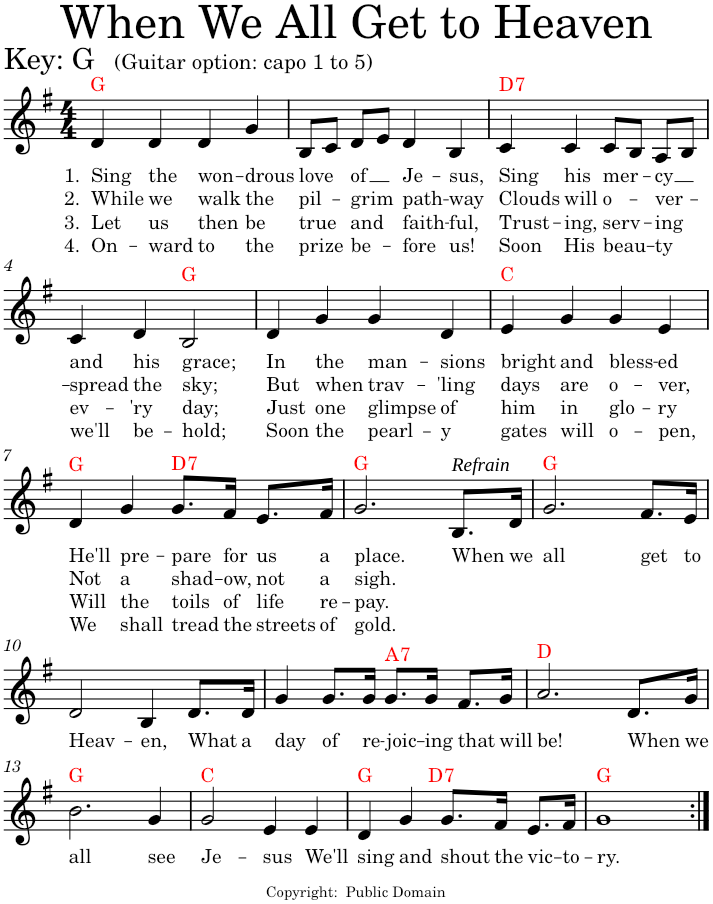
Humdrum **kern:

**kern	**text	**text	**text	**text	**harte
*part1	*part1	*part1	*part1	*part1	*part1
*staff1	*staff1	*staff1	*staff1	*staff1	*
*I"Piano	*	*	*	*	*
*I'Pno.	*	*	*	*	*
*clefG2	*	*	*	*	*
*k[f#]	*	*	*	*	*
*M4/4	*	*	*	*	*
=1	=1	=1	=1	=1	=1
!	!LO:LY:b	!LO:LY:b	!LO:LY:b	!LO:LY:b	!
4d/	1. Sing	2. While	-3. Let	4. On-	G:maj
!	!LO:LY:b	!LO:LY:b	!LO:LY:b	!LO:LY:b	!
4d/	the	we	us	-ward	.
!	!LO:LY:b	!LO:LY:b	!LO:LY:b	!LO:LY:b	!
4d/	won-	walk	then	to	.
!	!LO:LY:b	!LO:LY:b	!LO:LY:b	!LO:LY:b	!
4g/	-drous	the	be	the	.
=2	=2	=2	=2	=2	=2
!	!LO:LY:b	!LO:LY:b	!LO:LY:b	!LO:LY:b	!
8B/L	love	pil-	true	prize	.
8c/J	.	.	.	.	.
!	!LO:LY:b	!LO:LY:b	!LO:LY:b	!LO:LY:b	!
8d/L	of	-grim	and	be-	.
8e/J	.	.	.	.	.
!	!LO:LY:b	!LO:LY:b	!LO:LY:b	!LO:LY:b	!
4d/	Je-	path-	-faith-	-fore	.
!	!LO:LY:b	!LO:LY:b	!LO:LY:b	!LO:LY:b	!
4B/	-sus,	-way	ful,	us!	.
=3	=3	=3	=3	=3	=3
!	!LO:LY:b	!LO:LY:b	!LO:LY:b	!LO:LY:b	!LO:H:kt=7
4c/	Sing	Clouds	Trust-	Soon	D:7
!	!LO:LY:b	!LO:LY:b	!LO:LY:b	!LO:LY:b	!
4c/	his	will	-ing,	His	.
!	!LO:LY:b	!LO:LY:b	!LO:LY:b	!LO:LY:b	!
8c/L	mer-	o-	serv-	beau-	.
8B/J	.	.	.	.	.
!	!LO:LY:b	!LO:LY:b	!LO:LY:b	!LO:LY:b	!
8A/L	-cy	-ver-	-ing	-ty	.
8B/J	.	.	.	.	.
!!LO:LB:g=z
=4	=4	=4	=4	=4	=4
!	!LO:LY:b	!LO:LY:b	!LO:LY:b	!LO:LY:b	!
4c/	and	-spread	ev-	we'll	.
!	!LO:LY:b	!LO:LY:b	!LO:LY:b	!LO:LY:b	!
4d/	his	the	'ry	be-	.
!	!LO:LY:b	!LO:LY:b	!LO:LY:b	!LO:LY:b	!
2B/	-grace;	sky;	day;	-hold;	G:maj
=5	=5	=5	=5	=5	=5
!	!LO:LY:b	!LO:LY:b	!LO:LY:b	!LO:LY:b	!
4d/	In	But	Just	Soon	.
!	!LO:LY:b	!LO:LY:b	!LO:LY:b	!LO:LY:b	!
4g/	the	when	one	the	.
!	!LO:LY:b	!LO:LY:b	!LO:LY:b	!LO:LY:b	!
4g/	man-	trav-	glimpse	pearl-	.
!	!LO:LY:b	!LO:LY:b	!LO:LY:b	!LO:LY:b	!
4d/	-sions	-'ling	-of	-y	.
=6	=6	=6	=6	=6	=6
!	!LO:LY:b	!LO:LY:b	!LO:LY:b	!LO:LY:b	!
4e/	bright	days	him	gates	C:maj
!	!LO:LY:b	!LO:LY:b	!LO:LY:b	!LO:LY:b	!
4g/	and	are	in	will	.
!	!LO:LY:b	!LO:LY:b	!LO:LY:b	!LO:LY:b	!
4g/	bless-	o-	glo-	o-	.
!	!LO:LY:b	!LO:LY:b	!LO:LY:b	!LO:LY:b	!
4e/	-ed	-ver,	-ry	-pen,	.
!!LO:LB:g=z
=7	=7	=7	=7	=7	=7
!	!LO:LY:b	!LO:LY:b	!LO:LY:b	!LO:LY:b	!
4d/	He'll	Not	Will	We	G:maj
!	!LO:LY:b	!LO:LY:b	!LO:LY:b	!LO:LY:b	!
4g/	pre-	a	the	shall	.
!	!LO:LY:b	!LO:LY:b	!LO:LY:b	!LO:LY:b	!LO:H:kt=7
8.g/L	-pare	shad-	toils	tread	D:7
!	!LO:LY:b	!LO:LY:b	!LO:LY:b	!LO:LY:b	!
16f#/Jk	for	-ow,	of	the	.
!	!LO:LY:b	!LO:LY:b	!LO:LY:b	!LO:LY:b	!
8.e/L	us	not	life	streets	.
!	!LO:LY:b	!LO:LY:b	!LO:LY:b	!LO:LY:b	!
16f#/Jk	a	a	re-	of	.
=8	=8	=8	=8	=8	=8
!	!LO:LY:b	!LO:LY:b	!LO:LY:b	!LO:LY:b	!
2.g/	place.	sigh.	pay.	gold.	G:maj
!LO:TX:a:i:t=Refrain	!	!	!	!	!
!	!LO:LY:b	!	!	!	!
8.B/L	When	.	.	.	.
!	!LO:LY:b	!	!	!	!
16d/Jk	we	.	.	.	.
=9	=9	=9	=9	=9	=9
!	!LO:LY:b	!	!	!	!
2.g/	all	.	.	.	G:maj
!	!LO:LY:b	!	!	!	!
8.f#/L	get	.	.	.	.
!	!LO:LY:b	!	!	!	!
16e/Jk	to	.	.	.	.
!!LO:LB:g=z
=10	=10	=10	=10	=10	=10
!	!LO:LY:b	!	!	!	!
2d/	Heav-	.	.	.	.
!	!LO:LY:b	!	!	!	!
4B/	-en,	.	.	.	.
!	!LO:LY:b	!	!	!	!
8.d/L	What	.	.	.	.
!	!LO:LY:b	!	!	!	!
16d/Jk	a	.	.	.	.
=11	=11	=11	=11	=11	=11
!	!LO:LY:b	!	!	!	!
4g/	day	.	.	.	.
!	!LO:LY:b	!	!	!	!
8.g/L	of	.	.	.	.
!	!LO:LY:b	!	!	!	!
16g/Jk	re-	.	.	.	.
!	!LO:LY:b	!	!	!	!LO:H:kt=7
8.g/L	-joic-	.	.	.	A:7
!	!LO:LY:b	!	!	!	!
16g/Jk	-ing	.	.	.	.
!	!LO:LY:b	!	!	!	!
8.f#/L	that	.	.	.	.
!	!LO:LY:b	!	!	!	!
16g/Jk	will	.	.	.	.
=12	=12	=12	=12	=12	=12
!	!LO:LY:b	!	!	!	!
2.a/	be!	.	.	.	D:maj
!	!LO:LY:b	!	!	!	!
8.d/L	When	.	.	.	.
!	!LO:LY:b	!	!	!	!
16g/Jk	we	.	.	.	.
!!LO:LB:g=z
=13	=13	=13	=13	=13	=13
!	!LO:LY:b	!	!	!	!
2.b\	all	.	.	.	G:maj
!	!LO:LY:b	!	!	!	!
4g/	see	.	.	.	.
=14	=14	=14	=14	=14	=14
!	!LO:LY:b	!	!	!	!
2g/	Je-	.	.	.	C:maj
!	!LO:LY:b	!	!	!	!
4e/	-sus	.	.	.	.
!	!LO:LY:b	!	!	!	!
4e/	We'll	.	.	.	.
=15	=15	=15	=15	=15	=15
!	!LO:LY:b	!	!	!	!
*^	*	*	*	*	*
4d/	4.ryy	sing	.	.	.	G:maj
!	!	!LO:LY:b	!	!	!	!
4g/	.	and	.	.	.	.
!	!	!	!	!	!	!LO:H:kt=7
.	2ryy	.	.	.	.	D:7
!	!	!LO:LY:b	!	!	!	!
8.g/L	.	shout	.	.	.	.
!	!	!LO:LY:b	!	!	!	!
16f#/Jk	.	the	.	.	.	.
!	!	!LO:LY:b	!	!	!	!
8.e/L	.	vic-	.	.	.	.
.	8ryy	.	.	.	.	.
!	!	!LO:LY:b	!	!	!	!
16f#/Jk	.	-to-	.	.	.	.
=16	=16	=16	=16	=16	=16	=16
!	!	!LO:LY:b	!	!	!	!
*v	*v	*	*	*	*	*
1g	-ry.	.	.	.	G:maj
=:|!	=:|!	=:|!	=:|!	=:|!	=:|!
*-	*-	*-	*-	*-	*-
